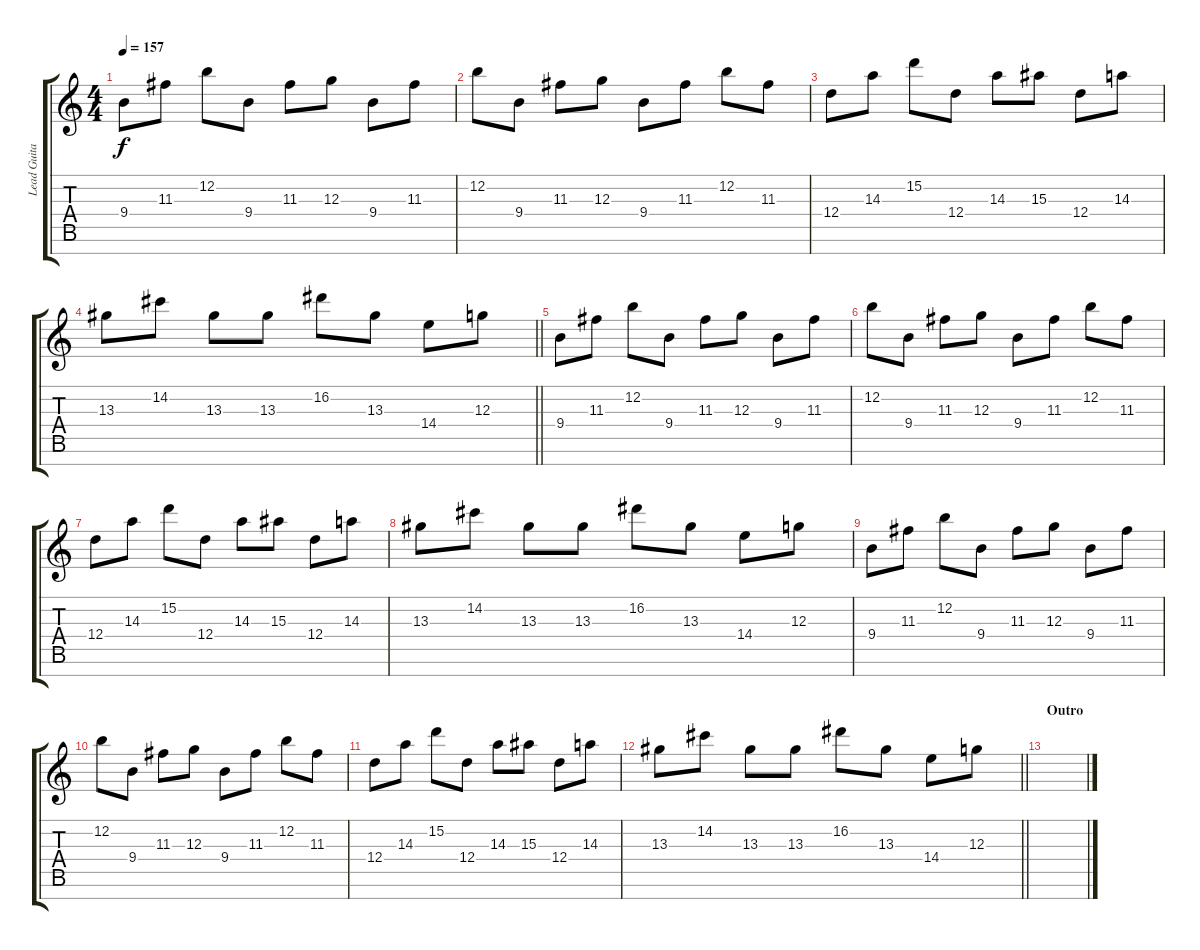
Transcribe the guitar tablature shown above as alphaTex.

\track ("Lead Guitar" "Lead Guita") {instrument distortionguitar}
\staff {score tabs}
\tuning (E4 B3 G3 D3 A2 E2 B1) {hide}
\ts (4 4)
\tempo 157
\clef g2
\ks c
9.4.8{dy f} 11.3.8 12.2.8 9.4.8 11.3.8 12.3.8 9.4.8 11.3.8 |
12.2.8 9.4.8 11.3.8 12.3.8 9.4.8 11.3.8 12.2.8 11.3.8 |
12.4.8 14.3.8 15.2.8 12.4.8 14.3.8 15.3.8 12.4.8 14.3.8 |
\barLineRight lightlight
13.3.8 14.2.8 13.3.8 13.3.8 16.2.8 13.3.8 14.4.8 12.3.8 |
9.4.8 11.3.8 12.2.8 9.4.8 11.3.8 12.3.8 9.4.8 11.3.8 |
12.2.8 9.4.8 11.3.8 12.3.8 9.4.8 11.3.8 12.2.8 11.3.8 |
12.4.8 14.3.8 15.2.8 12.4.8 14.3.8 15.3.8 12.4.8 14.3.8 |
13.3.8 14.2.8 13.3.8 13.3.8 16.2.8 13.3.8 14.4.8 12.3.8 |
9.4.8 11.3.8 12.2.8 9.4.8 11.3.8 12.3.8 9.4.8 11.3.8 |
12.2.8 9.4.8 11.3.8 12.3.8 9.4.8 11.3.8 12.2.8 11.3.8 |
12.4.8 14.3.8 15.2.8 12.4.8 14.3.8 15.3.8 12.4.8 14.3.8 |
\barLineRight lightlight
13.3.8 14.2.8 13.3.8 13.3.8 16.2.8 13.3.8 14.4.8 12.3.8 |
\section ("" "Outro")
